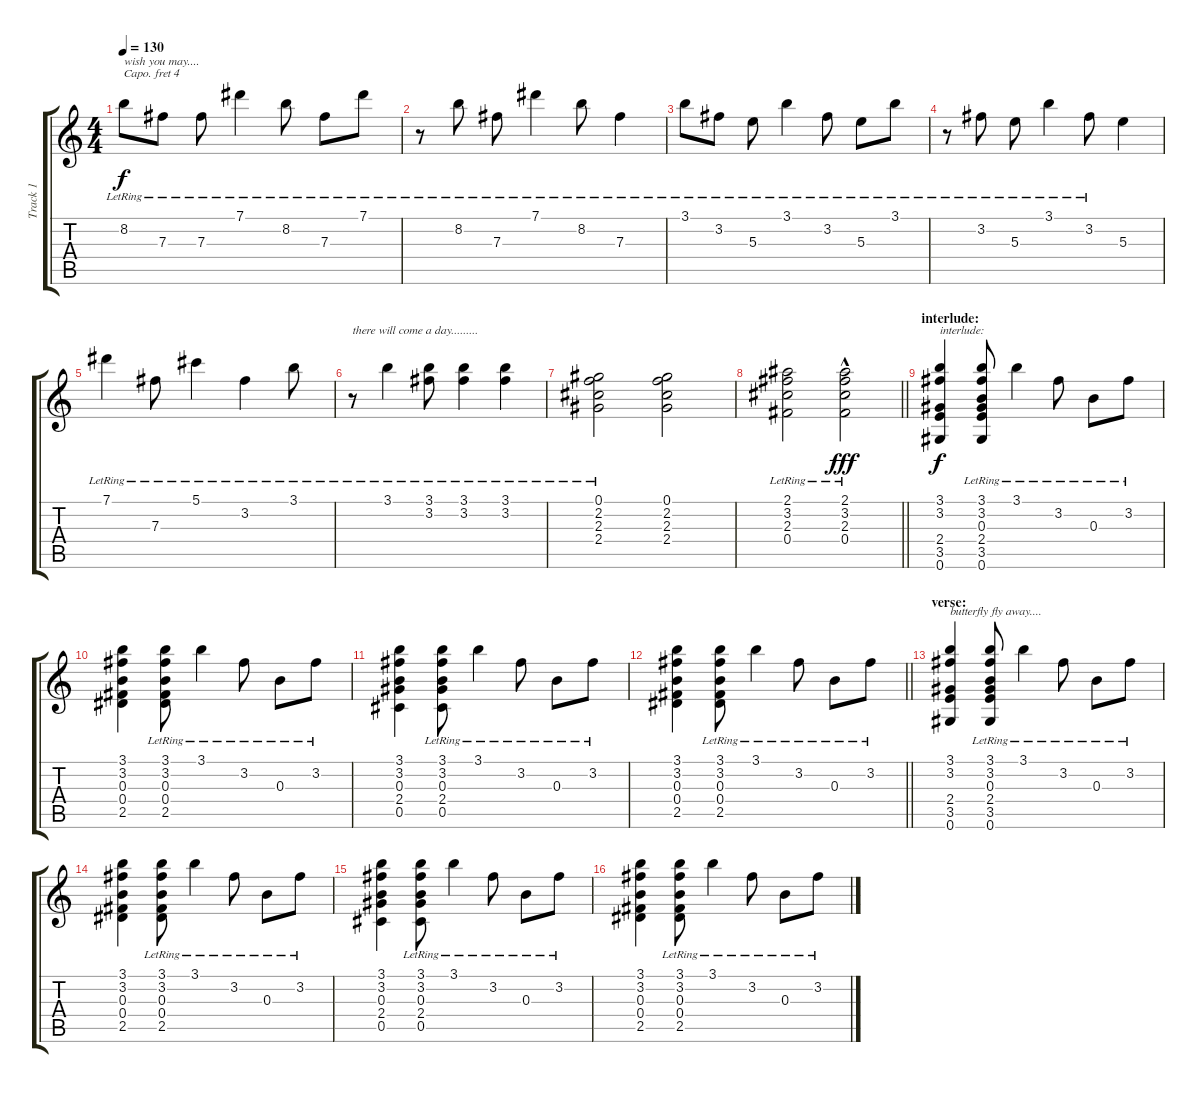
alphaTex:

\track ("Track 1" "Track 1") {instrument acousticguitarsteel}
\staff {score tabs}
\capo 4
\tuning (E4 B3 G3 D3 A2 E2) {hide}
\ts (4 4)
\tempo 130
\clef g2
\ks c
8.2{lr}.8{txt "wish you may...." dy f} 7.3{lr}.8 7.3{lr}.8 7.1{lr}.4 8.2{lr}.8 7.3{lr}.8 7.1{lr}.8 |
r.8 8.2{lr}.8 7.3{lr}.8 7.1{lr}.4 8.2{lr}.8 7.3{lr}.4 |
3.1{lr}.8 3.2{lr}.8 5.3{lr}.8 3.1{lr}.4 3.2{lr}.8 5.3{lr}.8 3.1{lr}.8 |
r.8 3.2{lr}.8 5.3{lr}.8 3.1{lr}.4 3.2{lr}.8 5.3.4 |
7.1{lr}.4 7.3{lr}.8 5.1{lr}.4 3.2{lr}.4 3.1{lr}.8 |
r.8{txt "there will come a day........."} 3.1{lr}.4 (3.1{lr} 3.2{lr}).8 (3.1{lr} 3.2{lr}).4 (3.1{lr} 3.2{lr}).4 |
(0.1{lr} 2.2{lr} 2.3 2.4).2 (0.1 2.2 2.3 2.4).2 |
\barLineRight lightlight
(2.1{lr} 3.2{lr} 2.3{lr} 0.4{lr}).2 (2.1{hac lr} 3.2{lr} 2.3{lr} 0.4{lr}).2{dy fff} |
\section ("" "interlude:")
(3.1 3.2 2.4 3.5 0.6).4{txt "interlude:" dy f} (3.1{lr} 3.2{lr} 0.3{lr} 2.4{lr} 3.5{lr} 0.6{lr}).8 3.1{lr}.4 3.2{lr}.8 0.3{lr}.8 3.2{lr}.8 |
(3.1 3.2 0.3 0.4 2.5).4 (3.1{lr} 3.2{lr} 0.3{lr} 0.4{lr} 2.5{lr}).8 3.1{lr}.4 3.2{lr}.8 0.3{lr}.8 3.2{lr}.8 |
(3.1 3.2 0.3 2.4 0.5).4 (3.1{lr} 3.2{lr} 0.3{lr} 2.4{lr} 0.5{lr}).8 3.1{lr}.4 3.2{lr}.8 0.3{lr}.8 3.2{lr}.8 |
\barLineRight lightlight
(3.1 3.2 0.3 0.4 2.5).4 (3.1{lr} 3.2{lr} 0.3{lr} 0.4{lr} 2.5{lr}).8 3.1{lr}.4 3.2{lr}.8 0.3{lr}.8 3.2{lr}.8 |
\section ("" "verse:")
(3.1 3.2 2.4 3.5 0.6).4{txt "butterfly fly away...."} (3.1{lr} 3.2{lr} 0.3{lr} 2.4{lr} 3.5{lr} 0.6{lr}).8 3.1{lr}.4 3.2{lr}.8 0.3{lr}.8 3.2{lr}.8 |
(3.1 3.2 0.3 0.4 2.5).4 (3.1{lr} 3.2{lr} 0.3{lr} 0.4{lr} 2.5{lr}).8 3.1{lr}.4 3.2{lr}.8 0.3{lr}.8 3.2{lr}.8 |
(3.1 3.2 0.3 2.4 0.5).4 (3.1{lr} 3.2{lr} 0.3{lr} 2.4{lr} 0.5{lr}).8 3.1{lr}.4 3.2{lr}.8 0.3{lr}.8 3.2{lr}.8 |
(3.1 3.2 0.3 0.4 2.5).4 (3.1{lr} 3.2{lr} 0.3{lr} 0.4{lr} 2.5{lr}).8 3.1{lr}.4 3.2{lr}.8 0.3{lr}.8 3.2{lr}.8
